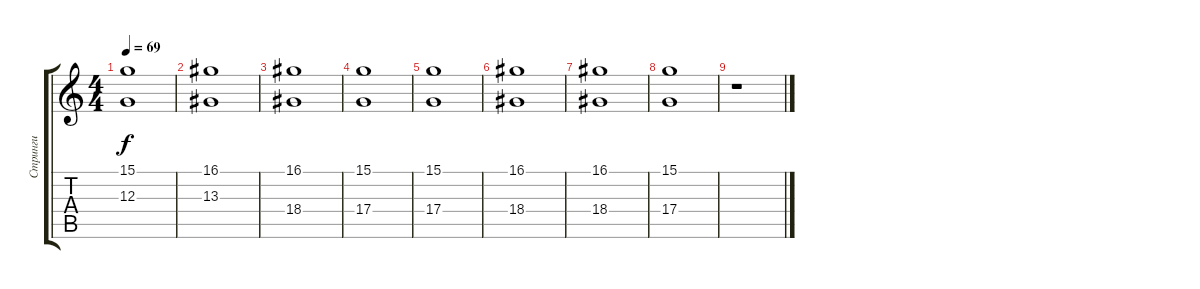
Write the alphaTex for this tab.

\track ("Стринги" "Стринги") {instrument stringensemble1}
\staff {score tabs}
\tuning (E4 B3 G3 D3 A2 E2) {hide}
\ts (4 4)
\tempo 69
\clef g2
\ks c
(15.1 12.3).1{dy f} |
(16.1 13.3).1 |
(16.1 18.4).1 |
(15.1 17.4).1 |
(15.1 17.4).1 |
(16.1 18.4).1 |
(16.1 18.4).1 |
(15.1 17.4).1 |
r.1
